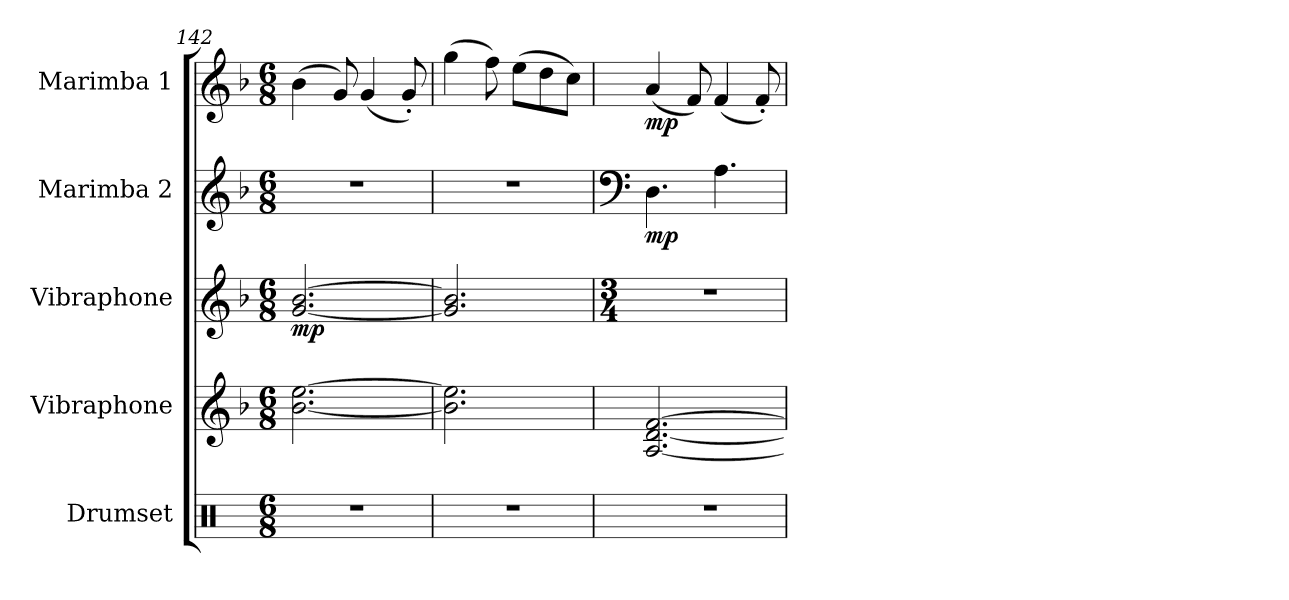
**kern	**kern	**kern	**dynam	**kern	**dynam	**kern	**dynam
*part5	*part4	*part3	*part3	*part2	*part2	*part1	*part1
*staff5	*staff4	*staff3	*staff3	*staff2	*staff2	*staff1	*staff1
*I"Drumset	*I"Vibraphone	*I"Vibraphone	*	*I"Marimba 2	*	*I"Marimba 1	*
*I'Drs.	*I'Vib.	*I'Vib.	*	*I'Mrm. 2	*	*I'Mrm. 1	*
*clefX	*clefG2	*clefG2	*	*clefG2	*	*clefG2	*
*k[]	*k[b-]	*k[b-]	*	*k[b-]	*	*k[b-]	*
*M6/8	*M6/8	*M6/8	*	*M6/8	*	*M6/8	*
=142	=142	=142	=142	=142	=142	=142	=142
!	!	!	!LO:DY:b	!	!	!	!
2.r	[2.b-\ [2.ee\	[2.g/ [2.b-/	mp	2.r	.	(4b-\	.
.	.	.	.	.	.	8g/)	.
.	.	.	.	.	.	(4g/	.
.	.	.	.	.	.	8g'/)	.
=143	=143	=143	=143	=143	=143	=143	=143
2.r	2.b-\] 2.ee\]	2.g/] 2.b-/]	.	2.r	.	(4gg\	.
.	.	.	.	.	.	8ff\)	.
.	.	.	.	.	.	(8ee\L	.
.	.	.	.	.	.	8dd\	.
.	.	.	.	.	.	8cc\J)	.
!!LO:PB:g=z
=144	=144	=144	=144	=144	=144	=144	=144
*	*	*	*	*clefF4	*	*	*
*	*	*M3/4	*	*	*	*	*
!	!	!	!	!	!LO:DY:b	!	!LO:DY:b
2.r	[2.A/ [2.d/ [2.f/	2.r	.	4.D\	mp	(4a/	mp
.	.	.	.	.	.	8f/)	.
.	.	.	.	4.A\	.	(4f/	.
.	.	.	.	.	.	8f'/)	.
=	=	=	=	=	=	=	=
*-	*-	*-	*-	*-	*-	*-	*-
